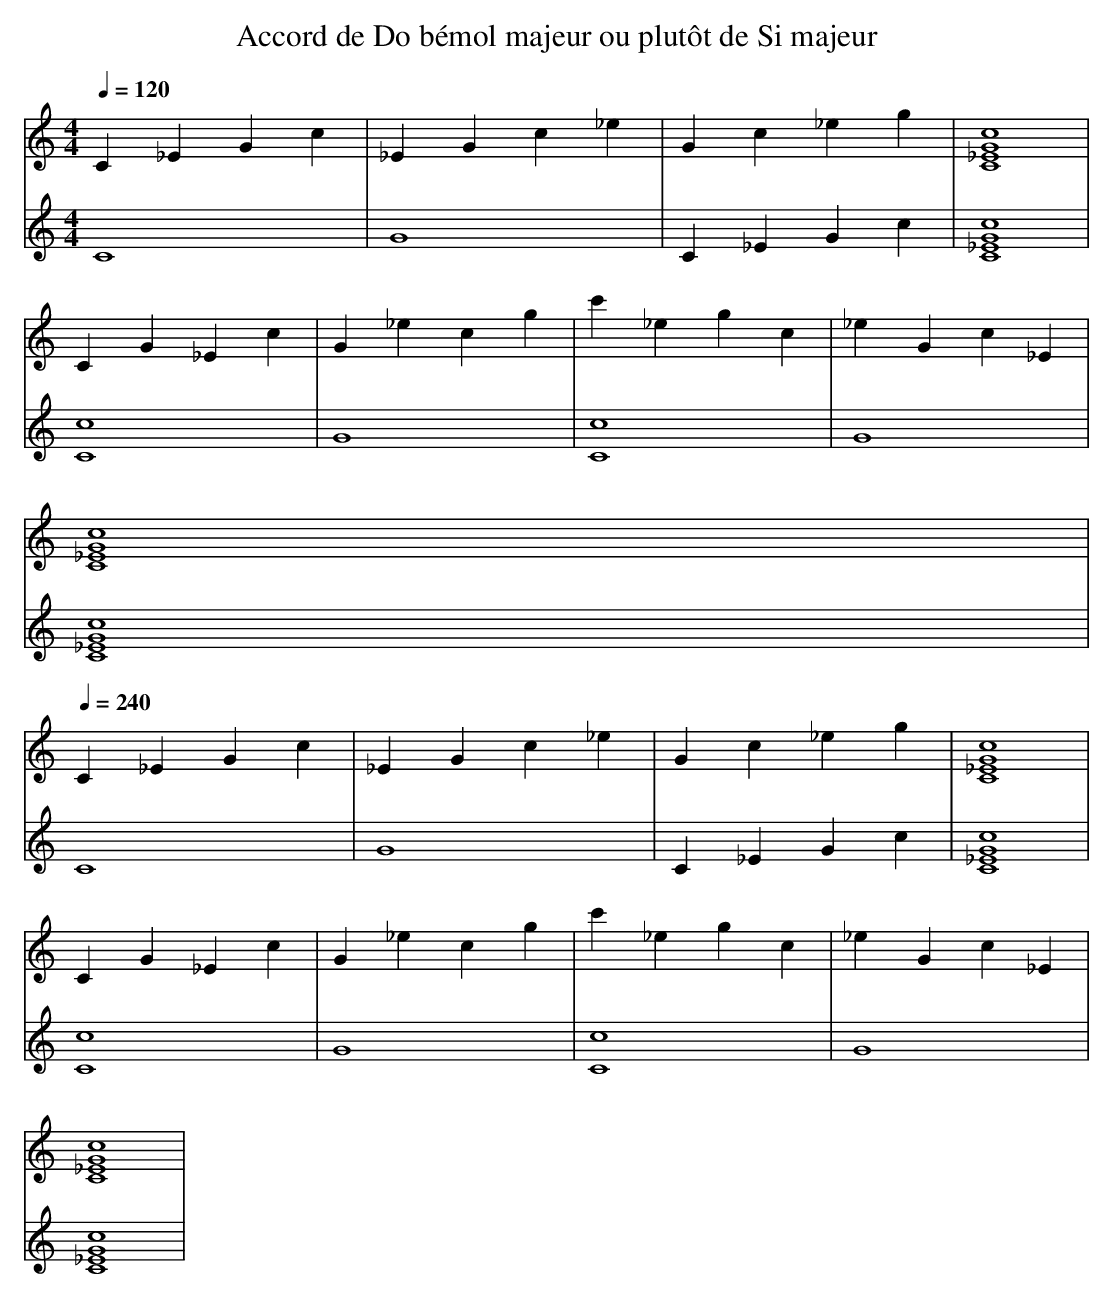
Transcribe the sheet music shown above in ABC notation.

X:1
T:Accord de Do bémol majeur ou plutôt de Si majeur
M: 4/4
L: 1/4
Q:1/4=120
K:C
V:1
C _E G c | _E G c _e | G c _e g | [C4 _E4 G4 c4] |
C G _E c | G _e c g | c' _e g c | _e G c _E |
[C4 _E4 G4 c4] |
Q:1/4=240
C _E G c | _E G c _e | G c _e g | [C4 _E4 G4 c4] |
C G _E c | G _e c g | c' _e g c | _e G c _E |
[C4 _E4 G4 c4] |
V:2
C4 | G4 | C _E G c | [C4 _E4 G4 c4] |
[C4 c4] | G4 | [C4 c4] | G4 |
[C4 _E4 G4 c4] |
Q:1/4=240
C4 | G4 | C _E G c | [C4 _E4 G4 c4] |
[C4 c4] | G4 | [C4 c4] | G4 |
[C4 _E4 G4 c4] |
